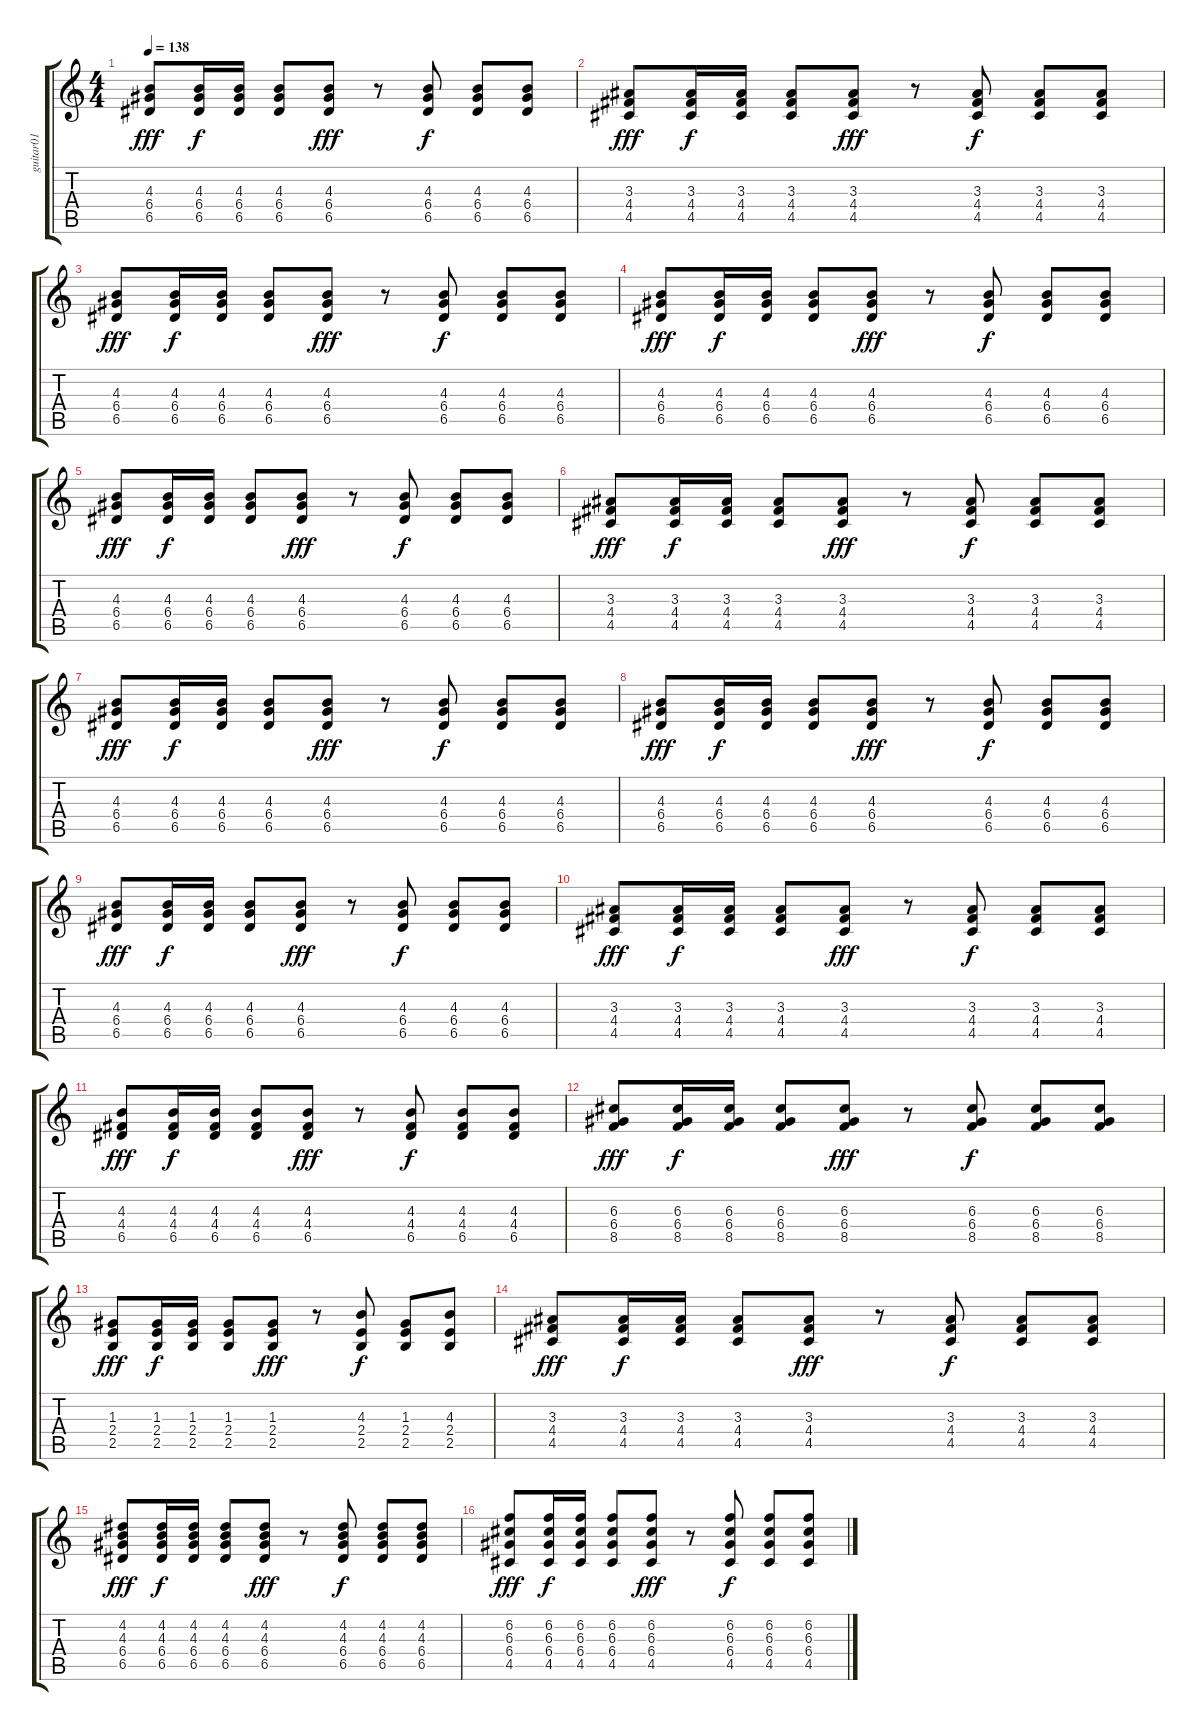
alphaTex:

\track ("guitar01" "guitar01") {instrument electricguitarjazz}
\staff {score tabs}
\tuning (E4 B3 G3 D3 A2 E2) {hide}
\ts (4 4)
\tempo 138
\clef g2
\ks c
(4.3 6.4 6.5).8{dy fff} (4.3 6.4 6.5).16{dy f} (4.3 6.4 6.5).16 (4.3 6.4 6.5).8 (4.3 6.4 6.5).8{dy fff} r.8 (4.3 6.4 6.5).8{dy f} (4.3 6.4 6.5).8 (4.3 6.4 6.5).8 |
(3.3 4.4 4.5).8{dy fff} (3.3 4.4 4.5).16{dy f} (3.3 4.4 4.5).16 (3.3 4.4 4.5).8 (3.3 4.4 4.5).8{dy fff} r.8 (3.3 4.4 4.5).8{dy f} (3.3 4.4 4.5).8 (3.3 4.4 4.5).8 |
(4.3 6.4 6.5).8{dy fff} (4.3 6.4 6.5).16{dy f} (4.3 6.4 6.5).16 (4.3 6.4 6.5).8 (4.3 6.4 6.5).8{dy fff} r.8 (4.3 6.4 6.5).8{dy f} (4.3 6.4 6.5).8 (4.3 6.4 6.5).8 |
(4.3 6.4 6.5).8{dy fff} (4.3 6.4 6.5).16{dy f} (4.3 6.4 6.5).16 (4.3 6.4 6.5).8 (4.3 6.4 6.5).8{dy fff} r.8 (4.3 6.4 6.5).8{dy f} (4.3 6.4 6.5).8 (4.3 6.4 6.5).8 |
(4.3 6.4 6.5).8{dy fff} (4.3 6.4 6.5).16{dy f} (4.3 6.4 6.5).16 (4.3 6.4 6.5).8 (4.3 6.4 6.5).8{dy fff} r.8 (4.3 6.4 6.5).8{dy f} (4.3 6.4 6.5).8 (4.3 6.4 6.5).8 |
(3.3 4.4 4.5).8{dy fff} (3.3 4.4 4.5).16{dy f} (3.3 4.4 4.5).16 (3.3 4.4 4.5).8 (3.3 4.4 4.5).8{dy fff} r.8 (3.3 4.4 4.5).8{dy f} (3.3 4.4 4.5).8 (3.3 4.4 4.5).8 |
(4.3 6.4 6.5).8{dy fff} (4.3 6.4 6.5).16{dy f} (4.3 6.4 6.5).16 (4.3 6.4 6.5).8 (4.3 6.4 6.5).8{dy fff} r.8 (4.3 6.4 6.5).8{dy f} (4.3 6.4 6.5).8 (4.3 6.4 6.5).8 |
(4.3 6.4 6.5).8{dy fff} (4.3 6.4 6.5).16{dy f} (4.3 6.4 6.5).16 (4.3 6.4 6.5).8 (4.3 6.4 6.5).8{dy fff} r.8 (4.3 6.4 6.5).8{dy f} (4.3 6.4 6.5).8 (4.3 6.4 6.5).8 |
(4.3 6.4 6.5).8{dy fff} (4.3 6.4 6.5).16{dy f} (4.3 6.4 6.5).16 (4.3 6.4 6.5).8 (4.3 6.4 6.5).8{dy fff} r.8 (4.3 6.4 6.5).8{dy f} (4.3 6.4 6.5).8 (4.3 6.4 6.5).8 |
(3.3 4.4 4.5).8{dy fff} (3.3 4.4 4.5).16{dy f} (3.3 4.4 4.5).16 (3.3 4.4 4.5).8 (3.3 4.4 4.5).8{dy fff} r.8 (3.3 4.4 4.5).8{dy f} (3.3 4.4 4.5).8 (3.3 4.4 4.5).8 |
(4.3 4.4 6.5).8{dy fff} (4.3 4.4 6.5).16{dy f} (4.3 4.4 6.5).16 (4.3 4.4 6.5).8 (4.3 4.4 6.5).8{dy fff} r.8 (4.3 4.4 6.5).8{dy f} (4.3 4.4 6.5).8 (4.3 4.4 6.5).8 |
(6.3 6.4 8.5).8{dy fff} (6.3 6.4 8.5).16{dy f} (6.3 6.4 8.5).16 (6.3 6.4 8.5).8 (6.3 6.4 8.5).8{dy fff} r.8 (6.3 6.4 8.5).8{dy f} (6.3 6.4 8.5).8 (6.3 6.4 8.5).8 |
(1.3 2.4 2.5).8{dy fff} (1.3 2.4 2.5).16{dy f} (1.3 2.4 2.5).16 (1.3 2.4 2.5).8 (1.3 2.4 2.5).8{dy fff} r.8 (4.3 2.4 2.5).8{dy f} (1.3 2.4 2.5).8 (4.3 2.4 2.5).8 |
(3.3 4.4 4.5).8{dy fff} (3.3 4.4 4.5).16{dy f} (3.3 4.4 4.5).16 (3.3 4.4 4.5).8 (3.3 4.4 4.5).8{dy fff} r.8 (3.3 4.4 4.5).8{dy f} (3.3 4.4 4.5).8 (3.3 4.4 4.5).8 |
(4.2 4.3 6.4 6.5).8{dy fff} (4.2 4.3 6.4 6.5).16{dy f} (4.2 4.3 6.4 6.5).16 (4.2 4.3 6.4 6.5).8 (4.2 4.3 6.4 6.5).8{dy fff} r.8 (4.2 4.3 6.4 6.5).8{dy f} (4.2 4.3 6.4 6.5).8 (4.2 4.3 6.4 6.5).8 |
(6.2 6.3 6.4 4.5).8{dy fff} (6.2 6.3 6.4 4.5).16{dy f} (6.2 6.3 6.4 4.5).16 (6.2 6.3 6.4 4.5).8 (6.2 6.3 6.4 4.5).8{dy fff} r.8 (6.2 6.3 6.4 4.5).8{dy f} (6.2 6.3 6.4 4.5).8 (6.2 6.3 6.4 4.5).8
